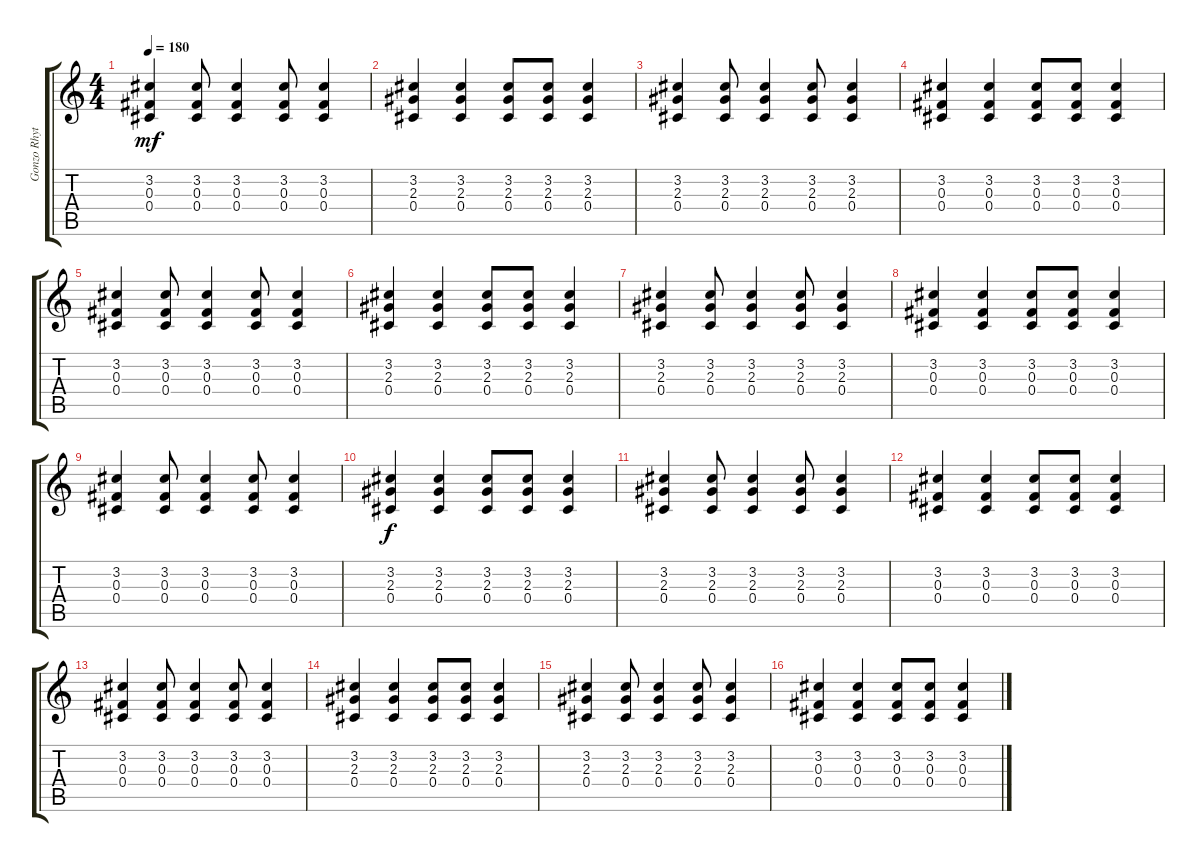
\track ("Gonzo Rhythm III" "Gonzo Rhyt") {instrument overdrivenguitar}
\staff {score tabs}
\tuning (Eb4 Bb3 Gb3 Db3 Ab2 Eb2) {hide}
\ts (4 4)
\tempo 180
\clef g2
\ks c
(3.2 0.3 0.4).4{dy mf} (3.2 0.3 0.4).8 (3.2 0.3 0.4).4 (3.2 0.3 0.4).8 (3.2 0.3 0.4).4 |
(3.2 2.3 0.4).4 (3.2 2.3 0.4).4 (3.2 2.3 0.4).8 (3.2 2.3 0.4).8 (3.2 2.3 0.4).4 |
(3.2 2.3 0.4).4 (3.2 2.3 0.4).8 (3.2 2.3 0.4).4 (3.2 2.3 0.4).8 (3.2 2.3 0.4).4 |
(3.2 0.3 0.4).4 (3.2 0.3 0.4).4 (3.2 0.3 0.4).8 (3.2 0.3 0.4).8 (3.2 0.3 0.4).4 |
(3.2 0.3 0.4).4 (3.2 0.3 0.4).8 (3.2 0.3 0.4).4 (3.2 0.3 0.4).8 (3.2 0.3 0.4).4 |
(3.2 2.3 0.4).4 (3.2 2.3 0.4).4 (3.2 2.3 0.4).8 (3.2 2.3 0.4).8 (3.2 2.3 0.4).4 |
(3.2 2.3 0.4).4 (3.2 2.3 0.4).8 (3.2 2.3 0.4).4 (3.2 2.3 0.4).8 (3.2 2.3 0.4).4 |
(3.2 0.3 0.4).4 (3.2 0.3 0.4).4 (3.2 0.3 0.4).8 (3.2 0.3 0.4).8 (3.2 0.3 0.4).4 |
(3.2 0.3 0.4).4 (3.2 0.3 0.4).8 (3.2 0.3 0.4).4 (3.2 0.3 0.4).8 (3.2 0.3 0.4).4 |
(3.2 2.3 0.4).4{dy f} (3.2 2.3 0.4).4 (3.2 2.3 0.4).8 (3.2 2.3 0.4).8 (3.2 2.3 0.4).4 |
(3.2 2.3 0.4).4 (3.2 2.3 0.4).8 (3.2 2.3 0.4).4 (3.2 2.3 0.4).8 (3.2 2.3 0.4).4 |
(3.2 0.3 0.4).4 (3.2 0.3 0.4).4 (3.2 0.3 0.4).8 (3.2 0.3 0.4).8 (3.2 0.3 0.4).4 |
(3.2 0.3 0.4).4 (3.2 0.3 0.4).8 (3.2 0.3 0.4).4 (3.2 0.3 0.4).8 (3.2 0.3 0.4).4 |
(3.2 2.3 0.4).4 (3.2 2.3 0.4).4 (3.2 2.3 0.4).8 (3.2 2.3 0.4).8 (3.2 2.3 0.4).4 |
(3.2 2.3 0.4).4 (3.2 2.3 0.4).8 (3.2 2.3 0.4).4 (3.2 2.3 0.4).8 (3.2 2.3 0.4).4 |
(3.2 0.3 0.4).4 (3.2 0.3 0.4).4 (3.2 0.3 0.4).8 (3.2 0.3 0.4).8 (3.2 0.3 0.4).4
